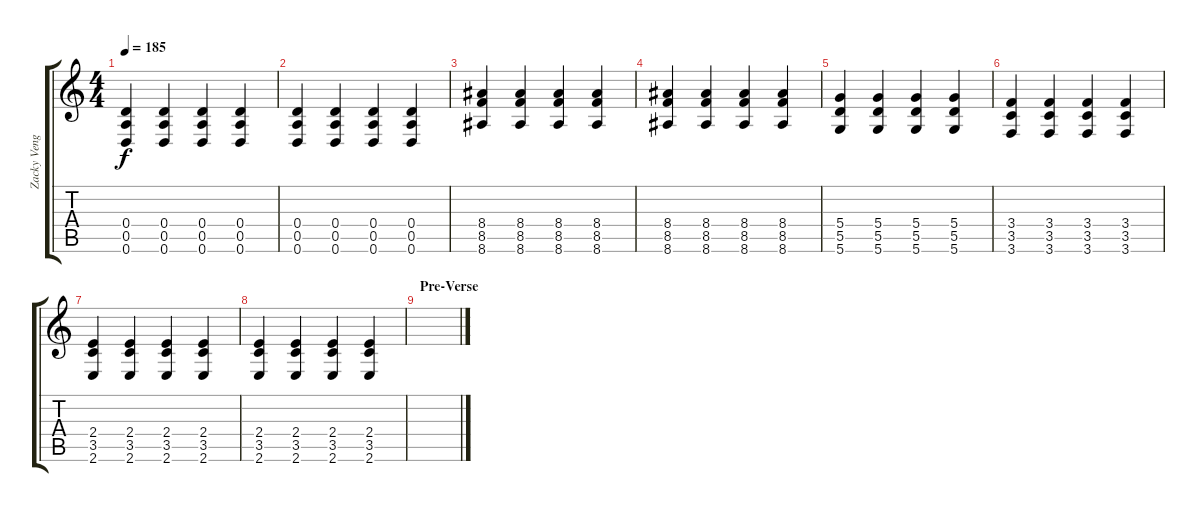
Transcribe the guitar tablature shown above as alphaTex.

\track ("Zacky Vengeance II" "Zacky Veng") {instrument distortionguitar}
\staff {score tabs}
\tuning (E4 B3 G3 D3 A2 D2) {hide}
\ts (4 4)
\tempo 185
\clef g2
\ks c
(0.4 0.5 0.6).4{dy f} (0.4 0.5 0.6).4 (0.4 0.5 0.6).4 (0.4 0.5 0.6).4 |
(0.4 0.5 0.6).4 (0.4 0.5 0.6).4 (0.4 0.5 0.6).4 (0.4 0.5 0.6).4 |
(8.4 8.5 8.6).4 (8.4 8.5 8.6).4 (8.4 8.5 8.6).4 (8.4 8.5 8.6).4 |
(8.4 8.5 8.6).4 (8.4 8.5 8.6).4 (8.4 8.5 8.6).4 (8.4 8.5 8.6).4 |
(5.4 5.5 5.6).4 (5.4 5.5 5.6).4 (5.4 5.5 5.6).4 (5.4 5.5 5.6).4 |
(3.4 3.5 3.6).4 (3.4 3.5 3.6).4 (3.4 3.5 3.6).4 (3.4 3.5 3.6).4 |
(2.4 3.5 2.6).4 (2.4 3.5 2.6).4 (2.4 3.5 2.6).4 (2.4 3.5 2.6).4 |
(2.4 3.5 2.6).4 (2.4 3.5 2.6).4 (2.4 3.5 2.6).4 (2.4 3.5 2.6).4 |
\section ("" "Pre-Verse")
